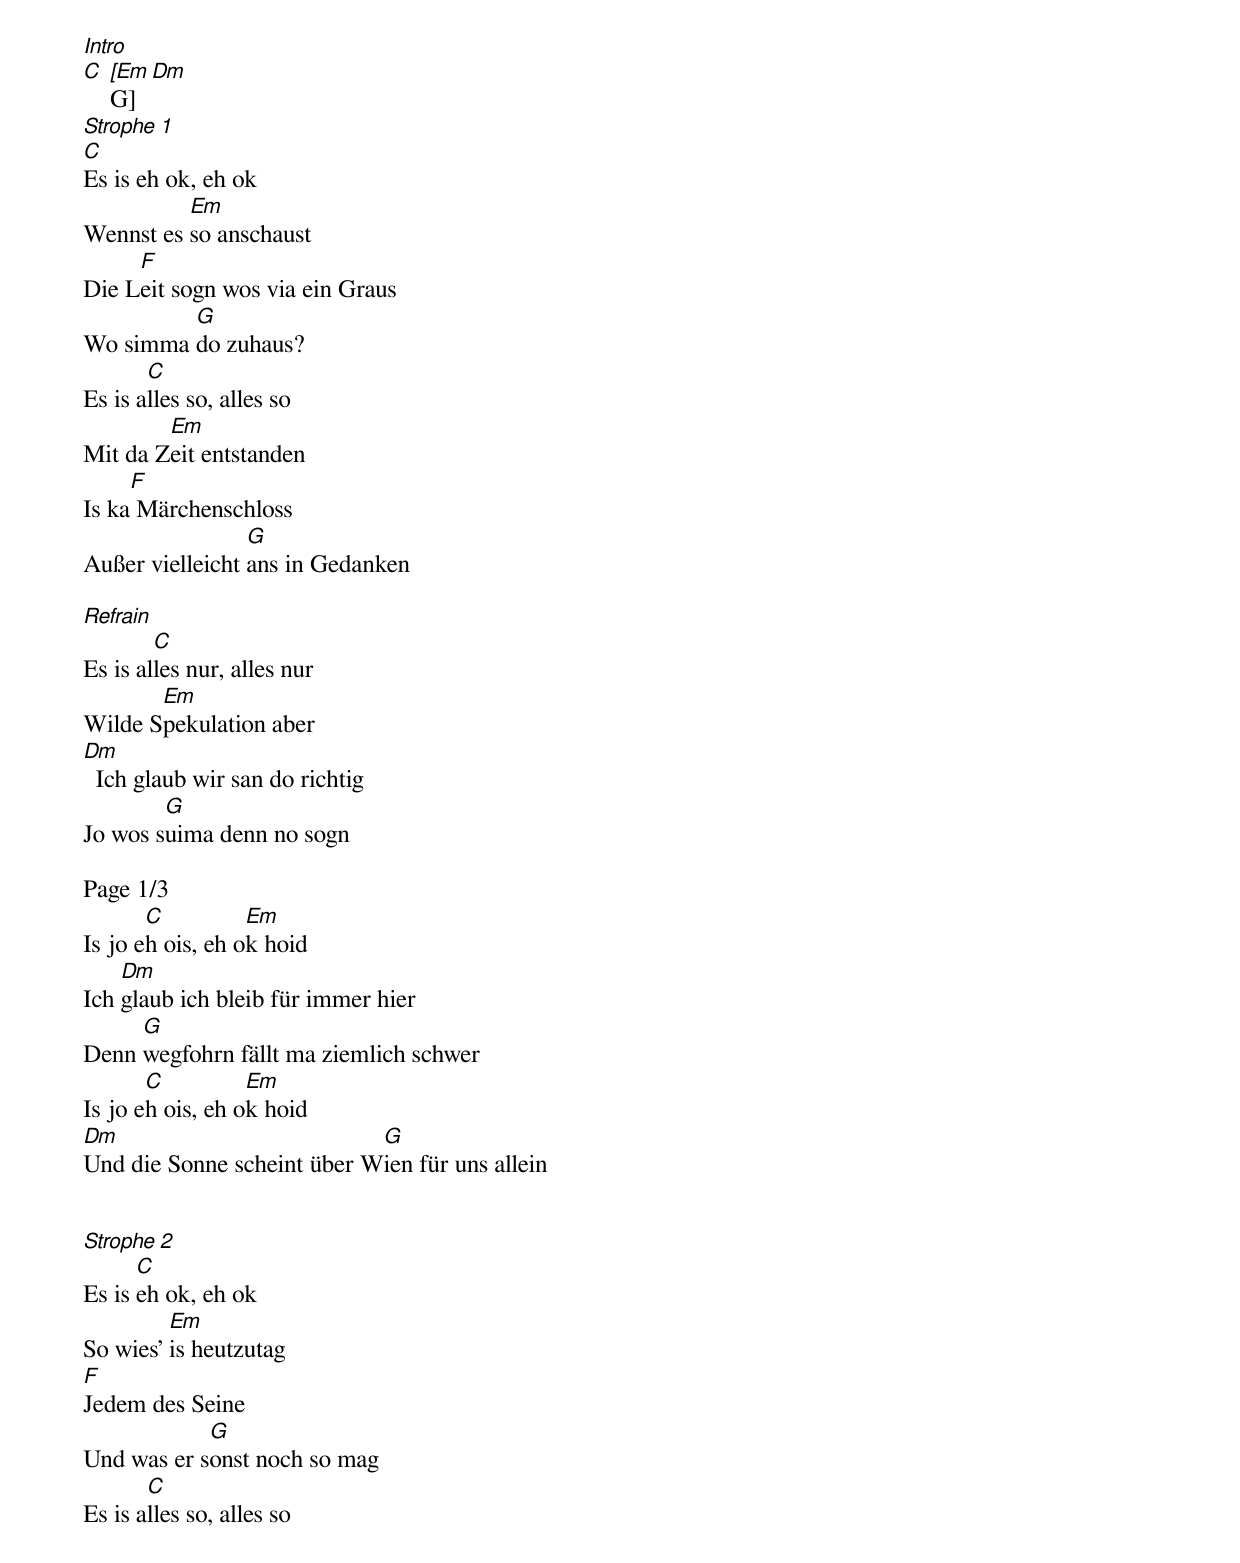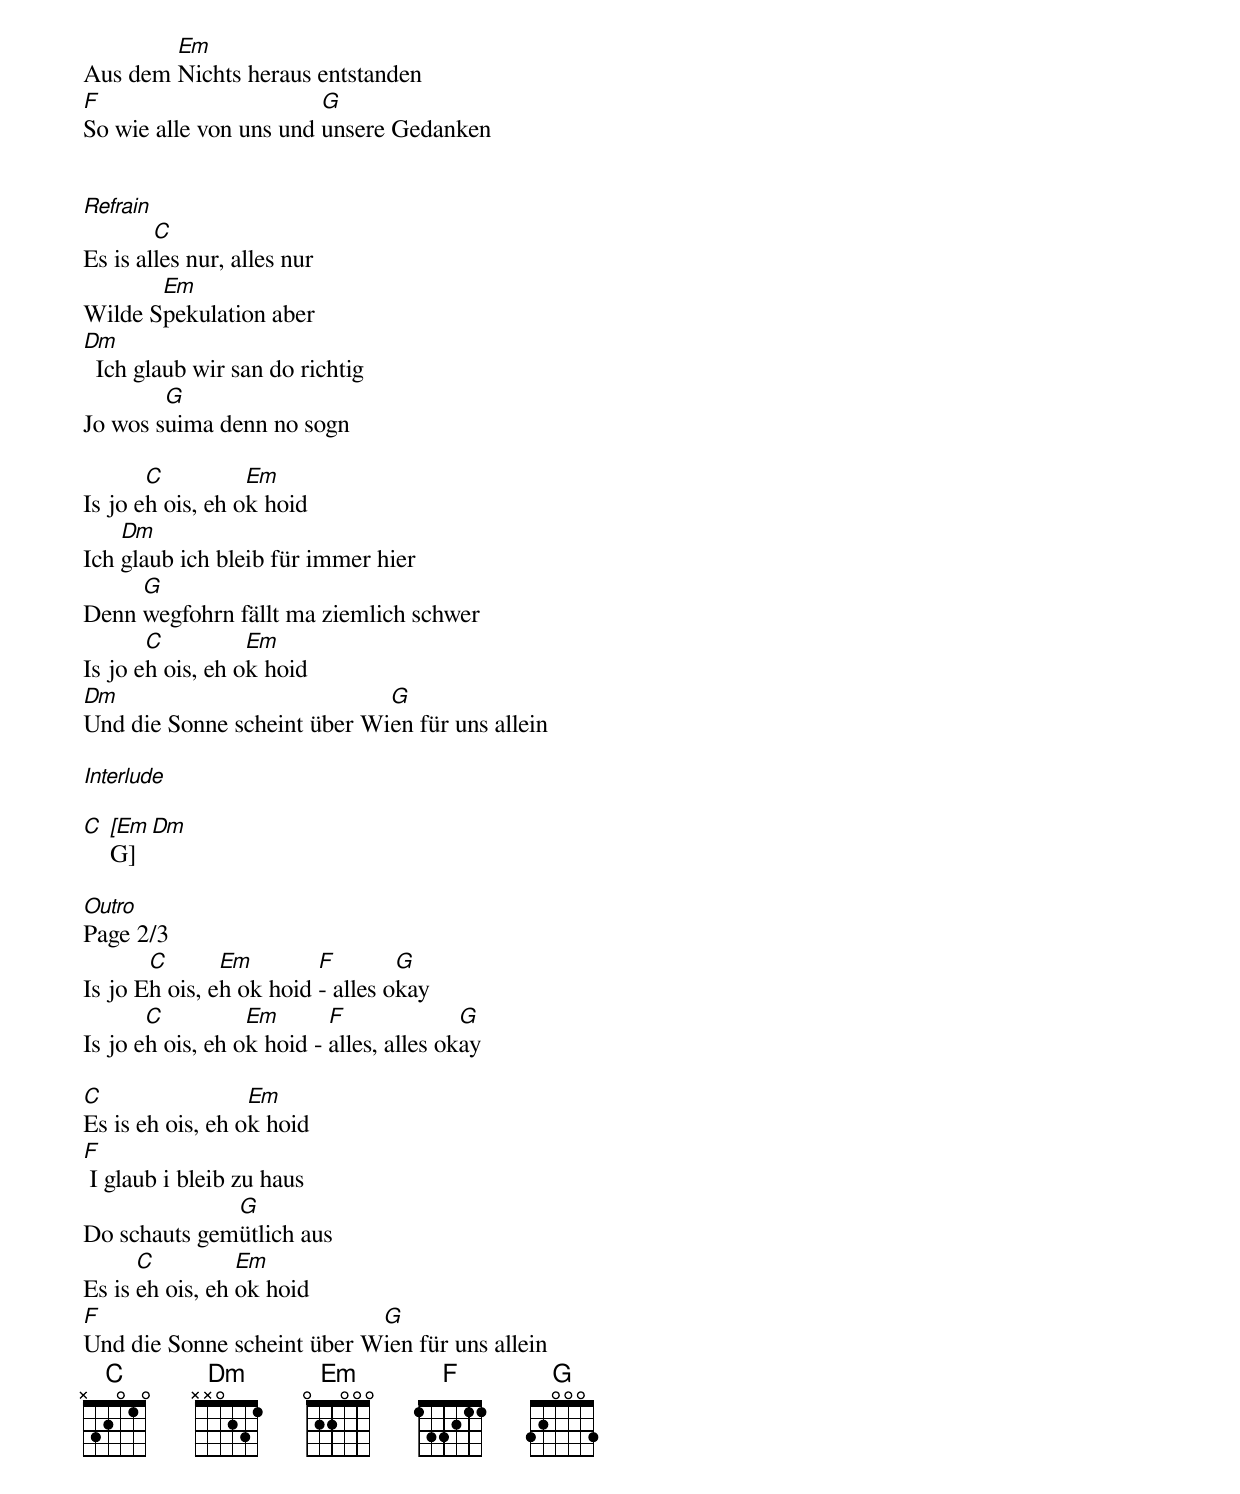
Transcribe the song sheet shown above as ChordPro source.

[Intro]
[C] [[Em]G][Dm]
[Strophe 1]
[C]Es is eh ok, eh ok
Wennst es [Em]so anschaust
Die L[F]eit sogn wos via ein Graus
Wo simma [G]do zuhaus?
Es is a[C]lles so, alles so
Mit da Z[Em]eit entstanden
Is ka[F] Märchenschloss
Außer vielleicht [G]ans in Gedanken

[Refrain]
Es is al[C]les nur, alles nur
Wilde S[Em]pekulation aber
[Dm]  Ich glaub wir san do richtig
Jo wos s[G]uima denn no sogn

Page 1/3
Is jo e[C]h ois, eh o[Em]k hoid
Ich [Dm]glaub ich bleib für immer hier
Denn [G]wegfohrn fällt ma ziemlich schwer
Is jo e[C]h ois, eh o[Em]k hoid
[Dm]Und die Sonne scheint über W[G]ien für uns allein


[Strophe 2]
Es is [C]eh ok, eh ok
So wies' [Em]is heutzutag
[F]Jedem des Seine
Und was er s[G]onst noch so mag
Es is a[C]lles so, alles so
Aus dem [Em]Nichts heraus entstanden
[F]So wie alle von uns und [G]unsere Gedanken


[Refrain]
Es is al[C]les nur, alles nur
Wilde S[Em]pekulation aber
[Dm]  Ich glaub wir san do richtig
Jo wos s[G]uima denn no sogn

Is jo e[C]h ois, eh o[Em]k hoid
Ich [Dm]glaub ich bleib für immer hier
Denn [G]wegfohrn fällt ma ziemlich schwer
Is jo e[C]h ois, eh o[Em]k hoid
[Dm]Und die Sonne scheint über Wi[G]en für uns allein

[Interlude]

[C] [[Em]G][Dm]

[Outro]
Page 2/3
Is jo E[C]h ois, e[Em]h ok hoid [F]- alles o[G]kay
Is jo e[C]h ois, eh o[Em]k hoid - [F]alles, alles ok[G]ay

[C]Es is eh ois, eh o[Em]k hoid
[F] I glaub i bleib zu haus
Do schauts gem[G]ütlich aus
Es is [C]eh ois, eh [Em]ok hoid
[F]Und die Sonne scheint über W[G]ien für uns allein
